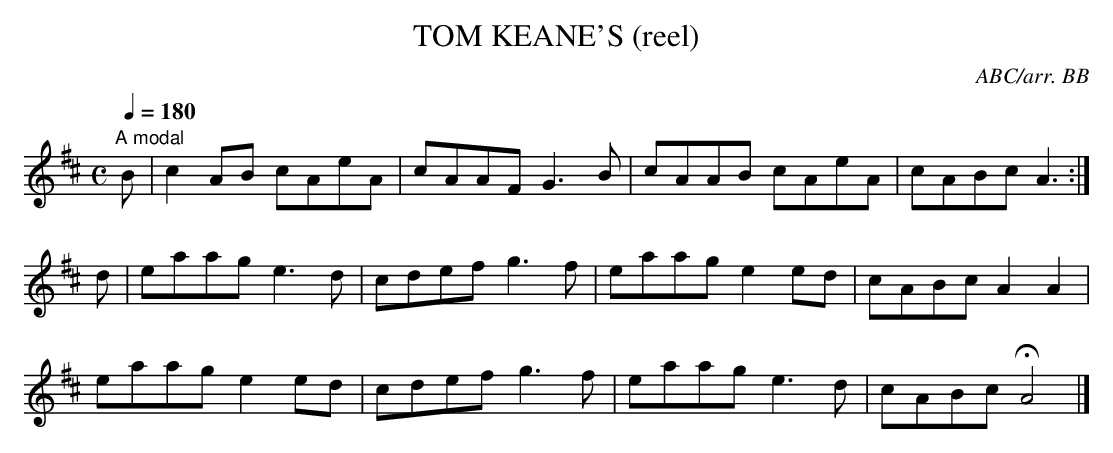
X:1
T:TOM KEANE'S (reel)
C:ABC/arr. BB
L:1/8
Q:1/4=180
M:C
K:D
"A modal"
B|c2AB cAeA|cAAF G3B|cAAB cAeA|cABc A3:|
d|eaag e3d|cdef g3f|eaag e2ed|cABc A2A2|
eaag e2ed|cdef g3f|eaag e3d|cABc HA4|]
